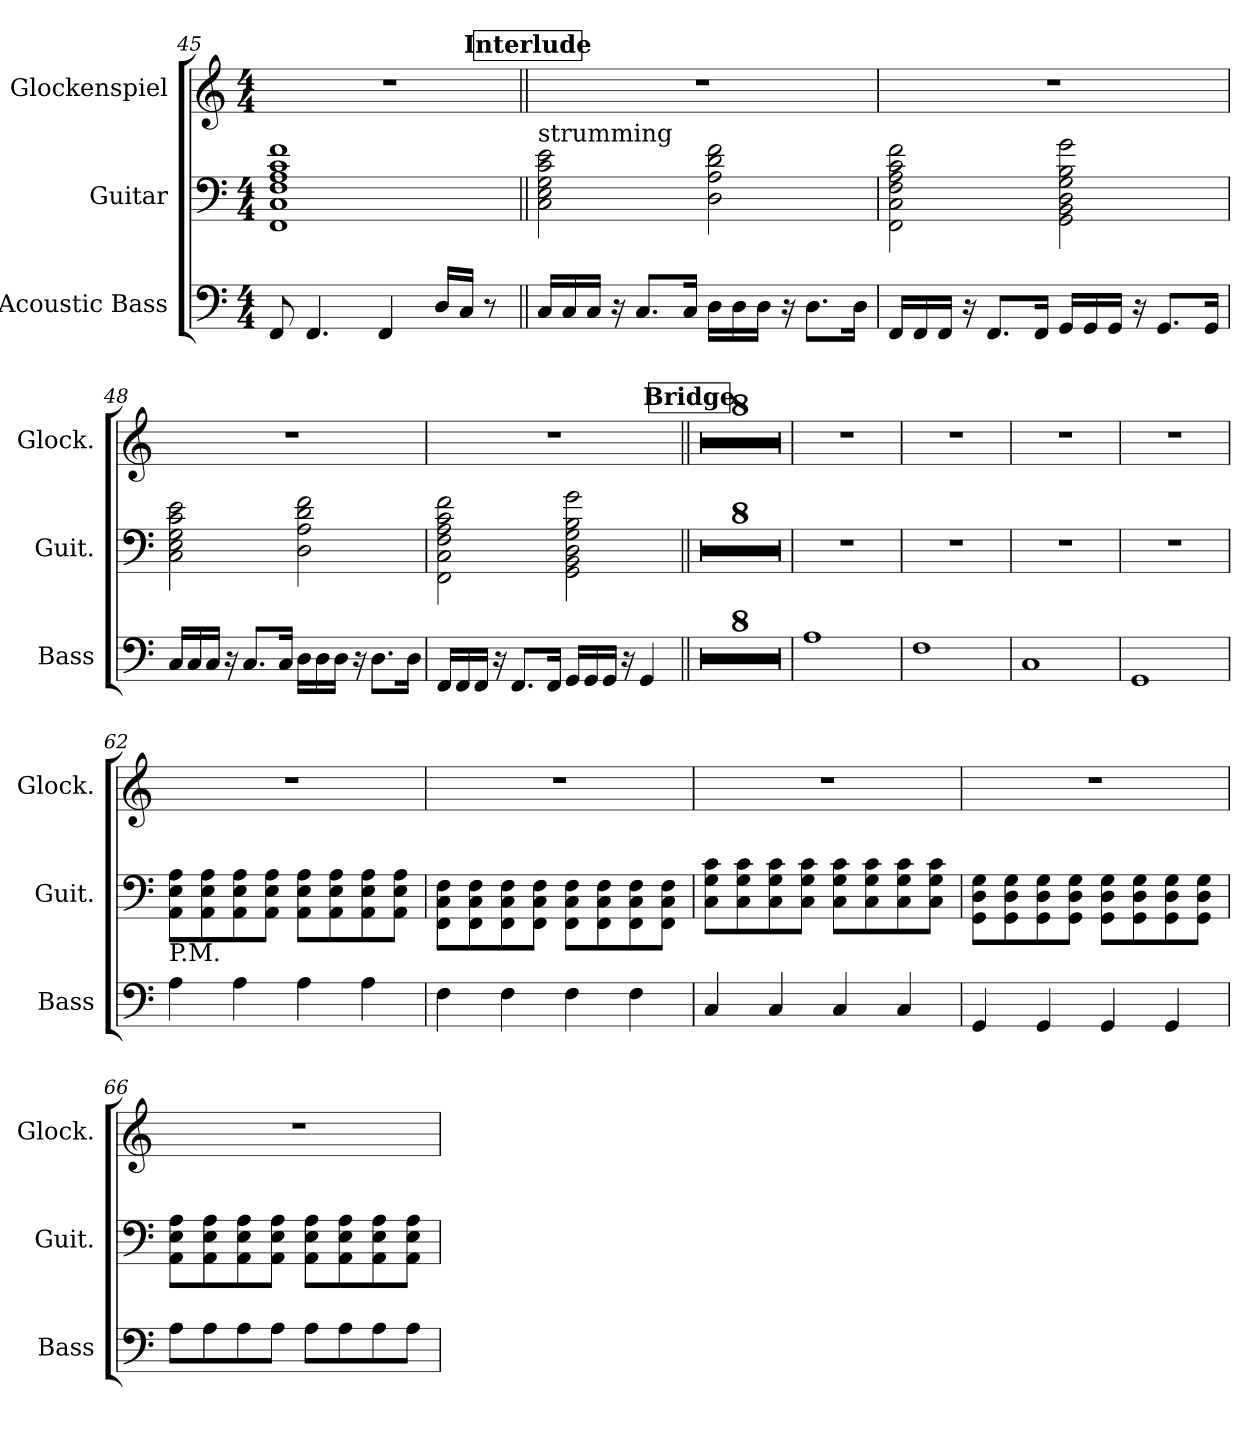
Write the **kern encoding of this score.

**kern	**kern	**kern
*part3	*part2	*part1
*staff3	*staff2	*staff1
*I"Acoustic Bass	*I"Guitar	*I"Glockenspiel
*I'Bass	*I'Guit.	*I'Glock.
*clefF4	*	*clefG2
*ITrd7c12	*	*ITrd-14c-24
*k[]	*k[]	*k[]
*M4/4	*M4/4	*M4/4
=45	=45	=45
8FFF/	1FF 1C 1F 1A 1c 1f	1r
4.FFF/	.	.
4FFF/	.	.
16DD/LL	.	.
16CC/JJ	.	.
8r	.	.
!!LO:REH:place=s1:a:B:fs=14:t=Interlude
=46||	=46||	=46||
!	!LO:TX:a:t=strumming	!
16CC/LL	2C\ 2E\ 2G\ 2c\ 2e\	1r
16CC/	.	.
16CC/JJ	.	.
16r	.	.
8.CC/L	.	.
16CC/Jk	.	.
16DD\LL	2D\ 2A\ 2d\ 2f\	.
16DD\	.	.
16DD\JJ	.	.
16r	.	.
8.DD\L	.	.
16DD\Jk	.	.
=47	=47	=47
16FFF/LL	2FF\ 2C\ 2F\ 2A\ 2c\ 2f\	1r
16FFF/	.	.
16FFF/JJ	.	.
16r	.	.
8.FFF/L	.	.
16FFF/Jk	.	.
16GGG/LL	2GG\ 2BB\ 2D\ 2G\ 2B\ 2g\	.
16GGG/	.	.
16GGG/JJ	.	.
16r	.	.
8.GGG/L	.	.
16GGG/Jk	.	.
!!LO:LB:g=z
=48	=48	=48
16CC/LL	2C\ 2E\ 2G\ 2c\ 2e\	1r
16CC/	.	.
16CC/JJ	.	.
16r	.	.
8.CC/L	.	.
16CC/Jk	.	.
16DD\LL	2D\ 2A\ 2d\ 2f\	.
16DD\	.	.
16DD\JJ	.	.
16r	.	.
8.DD\L	.	.
16DD\Jk	.	.
=49	=49	=49
16FFF/LL	2FF\ 2C\ 2F\ 2A\ 2c\ 2f\	1r
16FFF/	.	.
16FFF/JJ	.	.
16r	.	.
8.FFF/L	.	.
16FFF/Jk	.	.
16GGG/LL	2GG\ 2BB\ 2D\ 2G\ 2B\ 2g\	.
16GGG/	.	.
16GGG/JJ	.	.
16r	.	.
4GGG/	.	.
!!LO:REH:place=s1:a:B:fs=14:t=Bridge
=50||	=50||	=50||
1r	1r	1r
=51	=51	=51
1r	1r	1r
=52	=52	=52
1r	1r	1r
=53	=53	=53
1r	1r	1r
=54	=54	=54
1r	1r	1r
!!LO:LB:g=z
=55	=55	=55
1r	1r	1r
=56	=56	=56
1r	1r	1r
=57	=57	=57
1r	1r	1r
=58	=58	=58
1AA	1r	1r
=59	=59	=59
1FF	1r	1r
=60	=60	=60
1CC	1r	1r
=61	=61	=61
1GGG	1r	1r
=62	=62	=62
!	!LO:TX:b:t=P.M.	!
4AA\	8AA\ 8E\ 8A\L	1r
.	8AA\ 8E\ 8A\	.
4AA\	8AA\ 8E\ 8A\	.
.	8AA\ 8E\ 8A\J	.
4AA\	8AA\ 8E\ 8A\L	.
.	8AA\ 8E\ 8A\	.
4AA\	8AA\ 8E\ 8A\	.
.	8AA\ 8E\ 8A\J	.
=63	=63	=63
4FF\	8FF\ 8C\ 8F\L	1r
.	8FF\ 8C\ 8F\	.
4FF\	8FF\ 8C\ 8F\	.
.	8FF\ 8C\ 8F\J	.
4FF\	8FF\ 8C\ 8F\L	.
.	8FF\ 8C\ 8F\	.
4FF\	8FF\ 8C\ 8F\	.
.	8FF\ 8C\ 8F\J	.
!!LO:PB:g=z
=64	=64	=64
4CC/	8C\ 8G\ 8c\L	1r
.	8C\ 8G\ 8c\	.
4CC/	8C\ 8G\ 8c\	.
.	8C\ 8G\ 8c\J	.
4CC/	8C\ 8G\ 8c\L	.
.	8C\ 8G\ 8c\	.
4CC/	8C\ 8G\ 8c\	.
.	8C\ 8G\ 8c\J	.
=65	=65	=65
4GGG/	8GG\ 8D\ 8G\L	1r
.	8GG\ 8D\ 8G\	.
4GGG/	8GG\ 8D\ 8G\	.
.	8GG\ 8D\ 8G\J	.
4GGG/	8GG\ 8D\ 8G\L	.
.	8GG\ 8D\ 8G\	.
4GGG/	8GG\ 8D\ 8G\	.
.	8GG\ 8D\ 8G\J	.
=66	=66	=66
8AA\L	8AA\ 8E\ 8A\L	1r
8AA\	8AA\ 8E\ 8A\	.
8AA\	8AA\ 8E\ 8A\	.
8AA\J	8AA\ 8E\ 8A\J	.
8AA\L	8AA\ 8E\ 8A\L	.
8AA\	8AA\ 8E\ 8A\	.
8AA\	8AA\ 8E\ 8A\	.
8AA\J	8AA\ 8E\ 8A\J	.
=	=	=
*-	*-	*-
